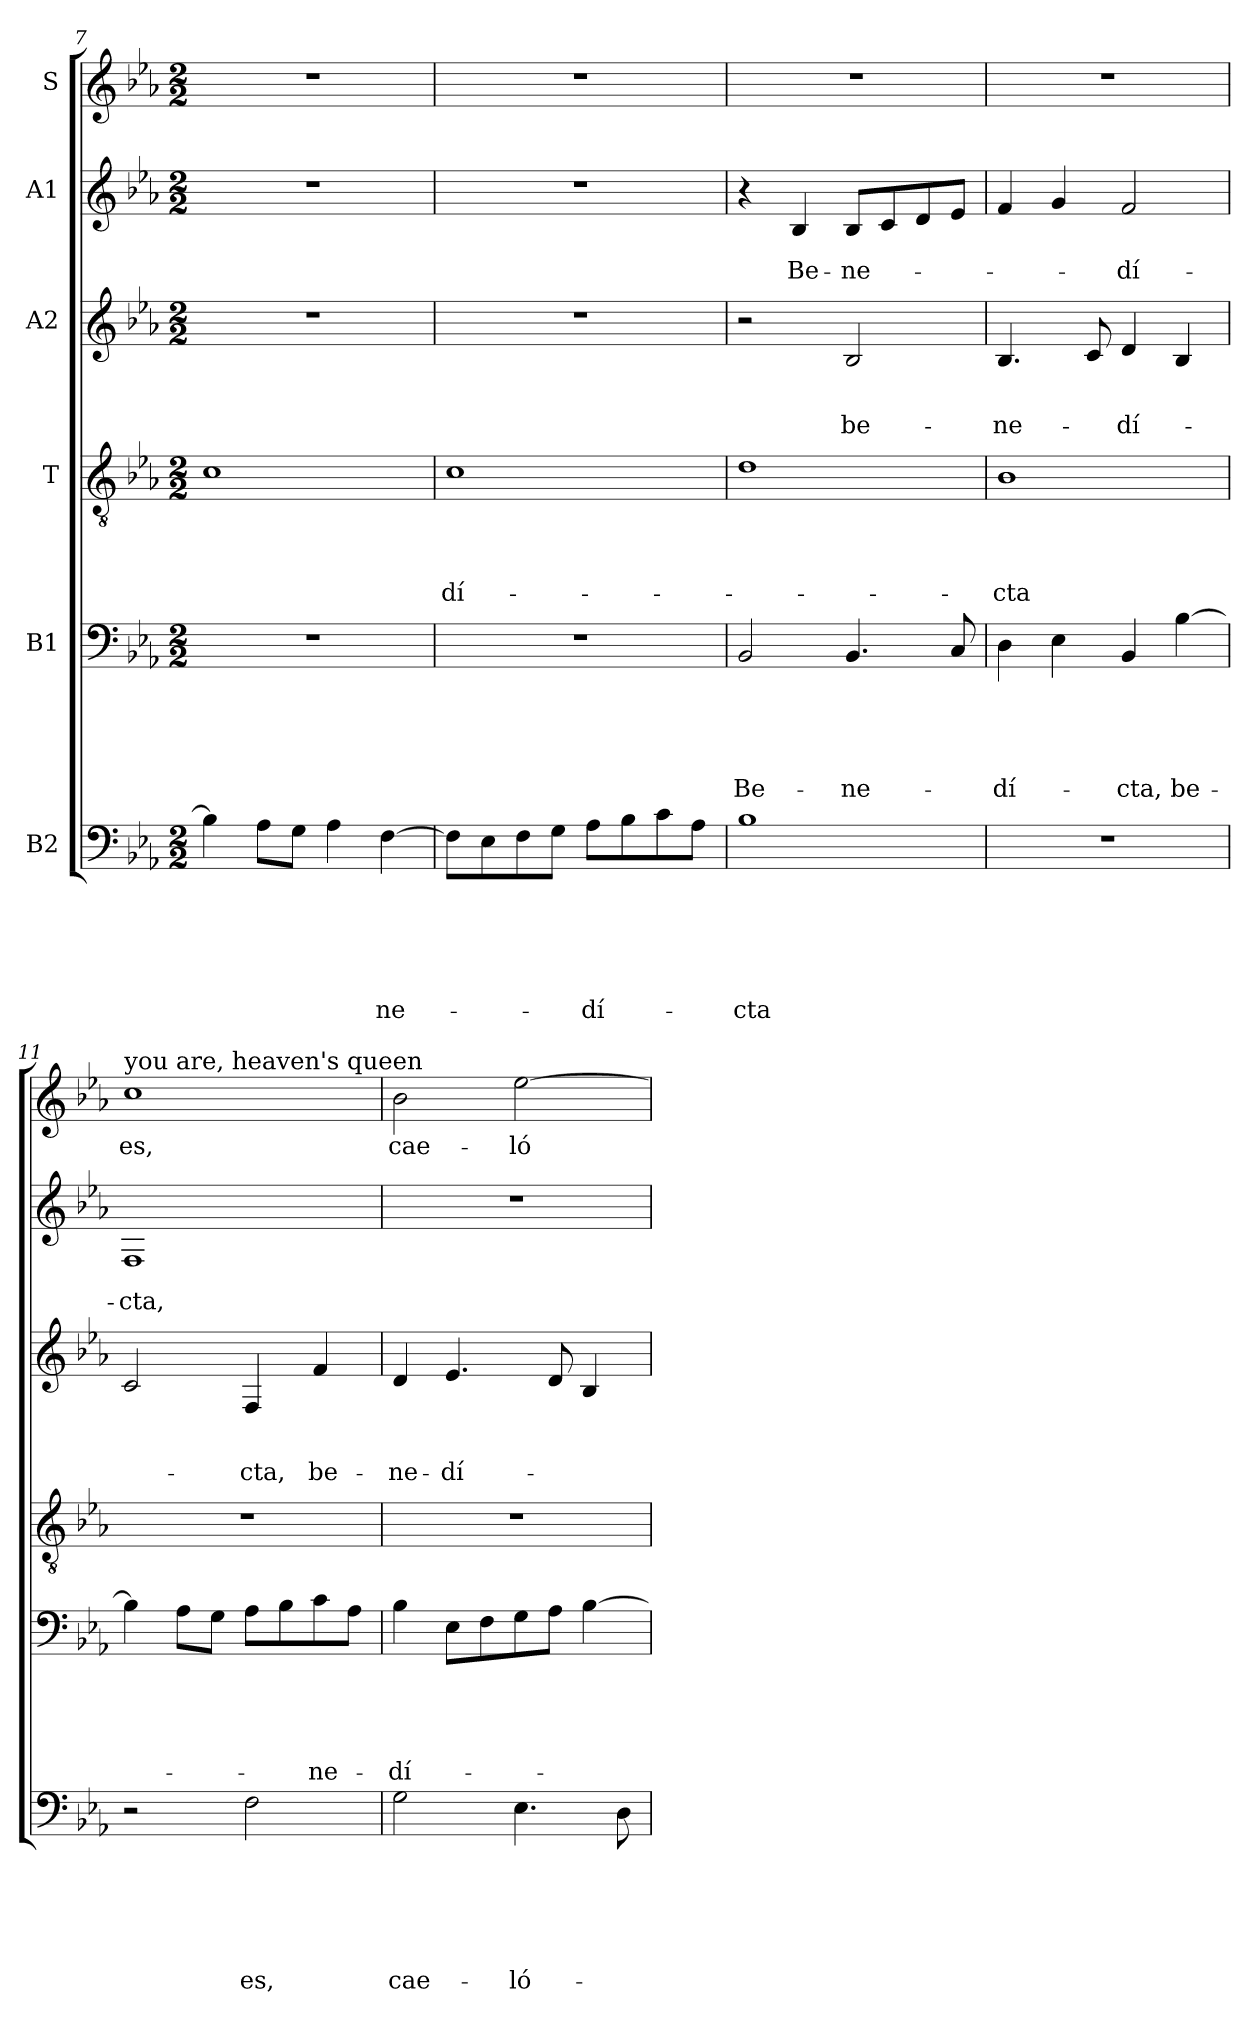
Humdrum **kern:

**kern	**text	**text	**text	**text	**text	**text	**kern	**text	**text	**text	**text	**text	**kern	**text	**text	**text	**text	**kern	**text	**text	**text	**kern	**text	**text	**kern	**text
*part6	*part6	*part6	*part6	*part6	*part6	*part6	*part5	*part5	*part5	*part5	*part5	*part5	*part4	*part4	*part4	*part4	*part4	*part3	*part3	*part3	*part3	*part2	*part2	*part2	*part1	*part1
*staff6	*staff6	*staff6	*staff6	*staff6	*staff6	*staff6	*staff5	*staff5	*staff5	*staff5	*staff5	*staff5	*staff4	*staff4	*staff4	*staff4	*staff4	*staff3	*staff3	*staff3	*staff3	*staff2	*staff2	*staff2	*staff1	*staff1
*I"B2	*	*	*	*	*	*	*I"B1	*	*	*	*	*	*I"T	*	*	*	*	*I"A2	*	*	*	*I"A1	*	*	*I"S	*
*clefF4	*	*	*	*	*	*	*clefF4	*	*	*	*	*	*clefGv2	*	*	*	*	*clefG2	*	*	*	*clefG2	*	*	*clefG2	*
*k[b-e-a-]	*	*	*	*	*	*	*k[b-e-a-]	*	*	*	*	*	*k[b-e-a-]	*	*	*	*	*k[b-e-a-]	*	*	*	*k[b-e-a-]	*	*	*k[b-e-a-]	*
*E-:	*	*	*	*	*	*	*E-:	*	*	*	*	*	*E-:	*	*	*	*	*E-:	*	*	*	*E-:	*	*	*E-:	*
*M2/2	*	*	*	*	*	*	*M2/2	*	*	*	*	*	*M2/2	*	*	*	*	*M2/2	*	*	*	*M2/2	*	*	*M2/2	*
=7	=7	=7	=7	=7	=7	=7	=7	=7	=7	=7	=7	=7	=7	=7	=7	=7	=7	=7	=7	=7	=7	=7	=7	=7	=7	=7
4B-\]	.	.	.	.	.	.	1r	.	.	.	.	.	1c	.	.	.	.	1r	.	.	.	1r	.	.	1r	.
8A-\L	.	.	.	.	.	.	.	.	.	.	.	.	.	.	.	.	.	.	.	.	.	.	.	.	.	.
8G\J	.	.	.	.	.	.	.	.	.	.	.	.	.	.	.	.	.	.	.	.	.	.	.	.	.	.
4A-\	.	.	.	.	.	.	.	.	.	.	.	.	.	.	.	.	.	.	.	.	.	.	.	.	.	.
!	!	!	!	!	!	!LO:LY:b	!	!	!	!	!	!	!	!	!	!	!	!	!	!	!	!	!	!	!	!
[4F\	.	.	.	.	.	-ne-	.	.	.	.	.	.	.	.	.	.	.	.	.	.	.	.	.	.	.	.
=8	=8	=8	=8	=8	=8	=8	=8	=8	=8	=8	=8	=8	=8	=8	=8	=8	=8	=8	=8	=8	=8	=8	=8	=8	=8	=8
!	!	!	!	!	!	!	!	!	!	!	!	!	!	!	!	!	!LO:LY:b	!	!	!	!	!	!	!	!	!
8F\L]	.	.	.	.	.	.	1r	.	.	.	.	.	1c	.	.	.	-dí-	1r	.	.	.	1r	.	.	1r	.
8E-\	.	.	.	.	.	.	.	.	.	.	.	.	.	.	.	.	.	.	.	.	.	.	.	.	.	.
8F\	.	.	.	.	.	.	.	.	.	.	.	.	.	.	.	.	.	.	.	.	.	.	.	.	.	.
8G\J	.	.	.	.	.	.	.	.	.	.	.	.	.	.	.	.	.	.	.	.	.	.	.	.	.	.
!	!	!	!	!	!	!LO:LY:b	!	!	!	!	!	!	!	!	!	!	!	!	!	!	!	!	!	!	!	!
8A-\L	.	.	.	.	.	-dí-	.	.	.	.	.	.	.	.	.	.	.	.	.	.	.	.	.	.	.	.
8B-\	.	.	.	.	.	.	.	.	.	.	.	.	.	.	.	.	.	.	.	.	.	.	.	.	.	.
8c\	.	.	.	.	.	.	.	.	.	.	.	.	.	.	.	.	.	.	.	.	.	.	.	.	.	.
8A-\J	.	.	.	.	.	.	.	.	.	.	.	.	.	.	.	.	.	.	.	.	.	.	.	.	.	.
=9	=9	=9	=9	=9	=9	=9	=9	=9	=9	=9	=9	=9	=9	=9	=9	=9	=9	=9	=9	=9	=9	=9	=9	=9	=9	=9
!	!	!	!	!	!	!LO:LY:b	!	!	!	!	!	!LO:LY:b	!	!	!	!	!	!	!	!	!	!	!	!	!	!
1B-	.	.	.	.	.	-cta	2BB-/	.	.	.	.	Be-	1d	.	.	.	.	2r	.	.	.	4r	.	.	1r	.
!	!	!	!	!	!	!	!	!	!	!	!	!	!	!	!	!	!	!	!	!	!	!	!	!LO:LY:b	!	!
.	.	.	.	.	.	.	.	.	.	.	.	.	.	.	.	.	.	.	.	.	.	4B-/	.	Be-	.	.
!	!	!	!	!	!	!	!	!	!	!	!	!LO:LY:b	!	!	!	!	!	!	!	!	!LO:LY:b	!	!	!LO:LY:b	!	!
.	.	.	.	.	.	.	4.BB-/	.	.	.	.	-ne-	.	.	.	.	.	2B-/	.	.	be-	8B-/L	.	-ne-	.	.
.	.	.	.	.	.	.	.	.	.	.	.	.	.	.	.	.	.	.	.	.	.	8c/	.	.	.	.
.	.	.	.	.	.	.	.	.	.	.	.	.	.	.	.	.	.	.	.	.	.	8d/	.	.	.	.
.	.	.	.	.	.	.	8C/	.	.	.	.	.	.	.	.	.	.	.	.	.	.	8e-/J	.	.	.	.
=10	=10	=10	=10	=10	=10	=10	=10	=10	=10	=10	=10	=10	=10	=10	=10	=10	=10	=10	=10	=10	=10	=10	=10	=10	=10	=10
!	!	!	!	!	!	!	!	!	!	!	!	!LO:LY:b	!	!	!	!	!LO:LY:b	!	!	!	!LO:LY:b	!	!	!	!	!
1r	.	.	.	.	.	.	4D\	.	.	.	.	-dí-	1B-	.	.	.	-cta	4.B-/	.	.	-ne-	4f/	.	.	1r	.
.	.	.	.	.	.	.	4E-\	.	.	.	.	.	.	.	.	.	.	.	.	.	.	4g/	.	.	.	.
.	.	.	.	.	.	.	.	.	.	.	.	.	.	.	.	.	.	8c/	.	.	.	.	.	.	.	.
!	!	!	!	!	!	!	!	!	!	!	!	!LO:LY:b	!	!	!	!	!	!	!	!	!LO:LY:b	!	!	!LO:LY:b	!	!
.	.	.	.	.	.	.	4BB-/	.	.	.	.	-cta,	.	.	.	.	.	4d/	.	.	-dí-	2f/	.	-dí-	.	.
!	!	!	!	!	!	!	!	!	!	!	!	!LO:LY:b	!	!	!	!	!	!	!	!	!	!	!	!	!	!
.	.	.	.	.	.	.	[4B-\	.	.	.	.	be-	.	.	.	.	.	4B-/	.	.	.	.	.	.	.	.
!!LO:PB:g=z
=11	=11	=11	=11	=11	=11	=11	=11	=11	=11	=11	=11	=11	=11	=11	=11	=11	=11	=11	=11	=11	=11	=11	=11	=11	=11	=11
!	!	!	!	!	!	!	!	!	!	!	!	!	!	!	!	!	!	!	!	!	!	!	!	!	!LO:TX:a:t=you are, heaven's queen	!
!	!	!	!	!	!	!	!	!	!	!	!	!	!	!	!	!	!	!	!	!	!	!	!	!LO:LY:b	!	!LO:LY:b
2r	.	.	.	.	.	.	4B-\]	.	.	.	.	.	1r	.	.	.	.	2c/	.	.	.	1F	.	-cta,	1cc	es,
.	.	.	.	.	.	.	8A-\L	.	.	.	.	.	.	.	.	.	.	.	.	.	.	.	.	.	.	.
.	.	.	.	.	.	.	8G\J	.	.	.	.	.	.	.	.	.	.	.	.	.	.	.	.	.	.	.
!	!	!	!	!	!	!LO:LY:b	!	!	!	!	!	!	!	!	!	!	!	!	!	!	!LO:LY:b	!	!	!	!	!
2F\	.	.	.	.	.	es,	8A-\L	.	.	.	.	.	.	.	.	.	.	4F/	.	.	-cta,	.	.	.	.	.
.	.	.	.	.	.	.	8B-\	.	.	.	.	.	.	.	.	.	.	.	.	.	.	.	.	.	.	.
!	!	!	!	!	!	!	!	!	!	!	!	!LO:LY:b	!	!	!	!	!	!	!	!	!LO:LY:b	!	!	!	!	!
.	.	.	.	.	.	.	8c\	.	.	.	.	-ne-	.	.	.	.	.	4f/	.	.	be-	.	.	.	.	.
.	.	.	.	.	.	.	8A-\J	.	.	.	.	.	.	.	.	.	.	.	.	.	.	.	.	.	.	.
=12	=12	=12	=12	=12	=12	=12	=12	=12	=12	=12	=12	=12	=12	=12	=12	=12	=12	=12	=12	=12	=12	=12	=12	=12	=12	=12
!	!	!	!	!	!	!LO:LY:b	!	!	!	!	!	!LO:LY:b	!	!	!	!	!	!	!	!	!LO:LY:b	!	!	!	!	!LO:LY:b
2G\	.	.	.	.	.	cae-	4B-\	.	.	.	.	-dí-	1r	.	.	.	.	4d/	.	.	-ne-	1r	.	.	2b-\	cae-
!	!	!	!	!	!	!	!	!	!	!	!	!	!	!	!	!	!	!	!	!	!LO:LY:b	!	!	!	!	!
.	.	.	.	.	.	.	8E-\L	.	.	.	.	.	.	.	.	.	.	4.e-/	.	.	-dí-	.	.	.	.	.
.	.	.	.	.	.	.	8F\	.	.	.	.	.	.	.	.	.	.	.	.	.	.	.	.	.	.	.
!	!	!	!	!	!	!LO:LY:b	!	!	!	!	!	!	!	!	!	!	!	!	!	!	!	!	!	!	!	!LO:LY:b
4.E-\	.	.	.	.	.	-ló-	8G\	.	.	.	.	.	.	.	.	.	.	.	.	.	.	.	.	.	[2ee-\	-ló-
.	.	.	.	.	.	.	8A-\J	.	.	.	.	.	.	.	.	.	.	8d/	.	.	.	.	.	.	.	.
.	.	.	.	.	.	.	[4B-\	.	.	.	.	.	.	.	.	.	.	4B-/	.	.	.	.	.	.	.	.
8D\	.	.	.	.	.	.	.	.	.	.	.	.	.	.	.	.	.	.	.	.	.	.	.	.	.	.
=	=	=	=	=	=	=	=	=	=	=	=	=	=	=	=	=	=	=	=	=	=	=	=	=	=	=
*-	*-	*-	*-	*-	*-	*-	*-	*-	*-	*-	*-	*-	*-	*-	*-	*-	*-	*-	*-	*-	*-	*-	*-	*-	*-	*-
